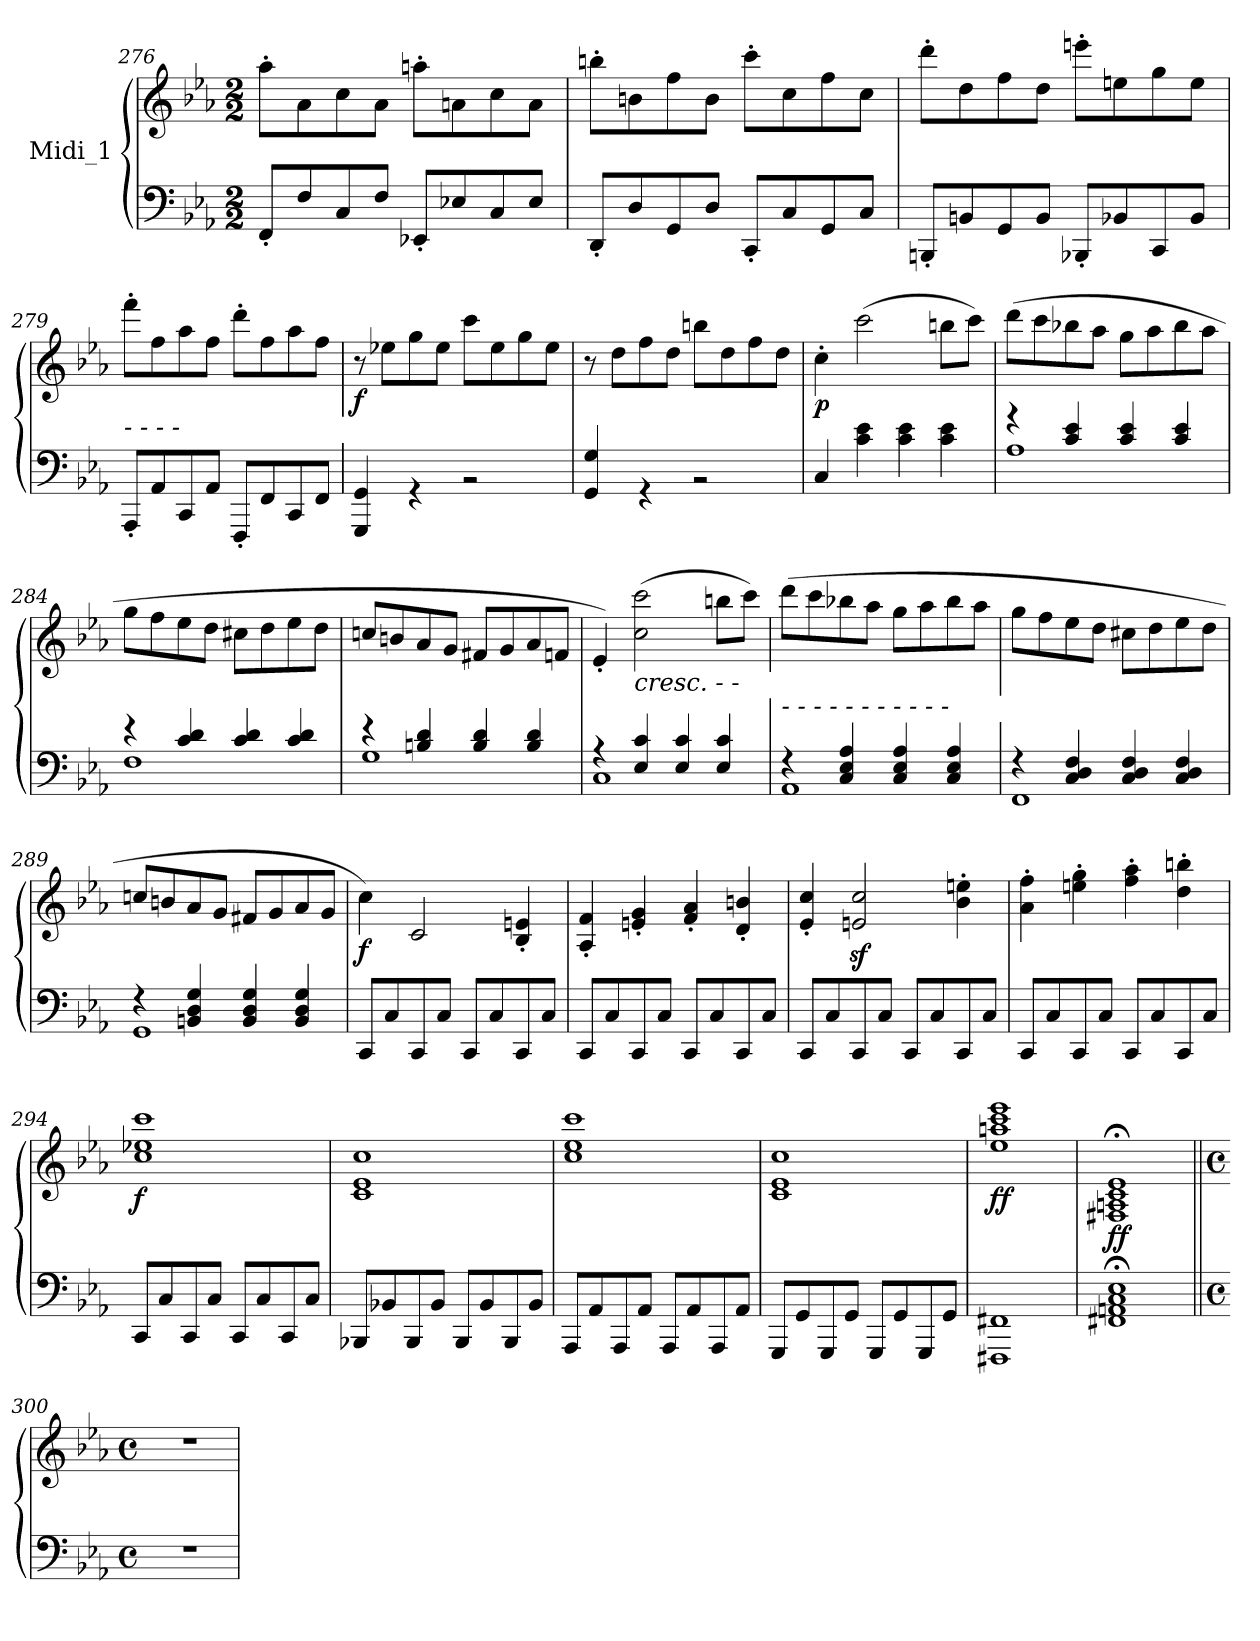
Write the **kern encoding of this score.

**kern	**kern	**dynam
*part1	*part1	*part1
*staff2	*staff1	*staff1/2
*I"Midi_1	*	*
*clefF4	*clefG2	*
*k[b-e-a-]	*k[b-e-a-]	*
*E-:	*E-:	*
*M2/2	*M2/2	*
=276	=276	=276
8FF'L	8aa-'L	.
8F	8a-	.
8C	8cc	.
8FJ	8a-J	.
8EE-X'L	8aan'L	.
8E-X	8an	.
8C	8cc	.
8E-J	8aJ	.
=277	=277	=277
8DD'L	8bbn'L	.
8D	8bn	.
8GG	8ff	.
8DJ	8bJ	.
8CC'L	8ccc'L	.
8C	8cc	.
8GG	8ff	.
8CJ	8ccJ	.
=278	=278	=278
8BBBn'L	8ddd'L	.
8BBn	8dd	.
8GG	8ff	.
8BBJ	8ddJ	.
8BBB-X'L	8eeen'L	.
8BB-X	8een	.
8CC	8gg	.
8BB-J	8eeJ	.
!!LO:LB:g=z
=279	=279	=279
*^	*	*
!	!	!LO:TX:b:i:t=-           -            -            -	!
1ryy	8AAA-'/L	8fff'L	.
.	8AA-/	8ff	.
.	8CC/	8aa-	.
.	8AA-/J	8ffJ	.
.	8FFF'/L	8ddd'L	.
.	8FF/	8ff	.
.	8CC/	8aa-	.
.	8FF/J	8ffJ	.
=280	=280	=280	=280
!	!	!	!LO:DY:b
1ryy	4GGG/ 4GG/	8r	f
.	.	8ee-XL	.
.	4r	8gg	.
.	.	8ee-J	.
.	2r	8cccL	.
.	.	8ee-	.
.	.	8gg	.
.	.	8ee-J	.
=281	=281	=281	=281
1ryy	4GG/ 4G/	8r	.
.	.	8ddL	.
.	4r	8ff	.
.	.	8ddJ	.
.	2r	8bbnL	.
.	.	8dd	.
.	.	8ff	.
.	.	8ddJ	.
=282	=282	=282	=282
!	!	!	!LO:DY:b
4C/	4ryy	4cc'	p
4ryy	4c\ 4e-\	(>2ccc	.
4ryy	4c\ 4e-\	.	.
4ryy	4c\ 4e-\	8bbnL	.
.	.	8cccJ)	.
!!LO:LB:g=z
=283	=283	=283	=283
4r	1A-\	(>8dddL	.
.	.	8ccc	.
4c 4e-	.	8bb-X	.
.	.	8aa-J	.
4c 4e-	.	8ggL	.
.	.	8aa-	.
4c 4e-	.	8bb-	.
.	.	8aa-J	.
=284	=284	=284	=284
4r	1F\	8ggL	.
.	.	8ff	.
4c 4d	.	8ee-	.
.	.	8ddJ	.
4c 4d	.	8cc#XL	.
.	.	8dd	.
4c 4d	.	8ee-	.
.	.	8ddJ	.
=285	=285	=285	=285
4r	1G\	8ccnL	.
.	.	8bn	.
4Bn 4d	.	8a-	.
.	.	8gJ	.
4B 4d	.	8f#XL	.
.	.	8g	.
4B 4d	.	8a-	.
.	.	8fnJ	.
=286	=286	=286	=286
4r	1C\	4e-')	.
!	!	!LO:TX:b:i:t=cresc.    -           -	!
4E- 4c	.	(>2cc 2ccc	.
4E- 4c	.	.	.
4E- 4c	.	8bbnL	.
.	.	8cccJ)	.
!!LO:LB:g=z
=287	=287	=287	=287
!	!	!LO:TX:b:i:t=-           -            -            -            -            -            -            -            -            -            -	!
4r	1AA-\	(>8dddL	.
.	.	8ccc	.
4C/ 4E-/ 4A-/	.	8bb-X	.
.	.	8aa-J	.
4C/ 4E-/ 4A-/	.	8ggL	.
.	.	8aa-	.
4C/ 4E-/ 4A-/	.	8bb-	.
.	.	8aa-J	.
=288	=288	=288	=288
4r	1FF\	8ggL	.
.	.	8ff	.
4C/ 4D/ 4F/	.	8ee-	.
.	.	8ddJ	.
4C/ 4D/ 4F/	.	8cc#XL	.
.	.	8dd	.
4C/ 4D/ 4F/	.	8ee-	.
.	.	8ddJ	.
=289	=289	=289	=289
4r	1GG\	8ccnL	.
.	.	8bn	.
4BBn/ 4D/ 4G/	.	8a-	.
.	.	8gJ	.
4BB/ 4D/ 4G/	.	8f#XL	.
.	.	8g	.
4BB/ 4D/ 4G/	.	8a-	.
.	.	8gJ	.
=290	=290	=290	=290
!	!	!	!LO:DY:b
8CC/L	1ryy	4cc)	f
8C/	.	.	.
8CC/	.	2c	.
8C/J	.	.	.
8CC/L	.	.	.
8C/	.	.	.
8CC/	.	4B-' 4en'	.
8C/J	.	.	.
*v	*v	*	*
!!LO:LB:g=z
=291	=291	=291
8CCL	4A-' 4f'	.
8C	.	.
8CC	4en' 4g'	.
8CJ	.	.
8CCL	4f' 4a-'	.
8C	.	.
8CC	4d' 4bn'	.
8CJ	.	.
=292	=292	=292
8CCL	4e-' 4cc'	.
8C	.	.
8CC	2enz< 2ccz<	.
8CJ	.	.
8CCL	.	.
8C	.	.
8CC	4b-' 4een'	.
8CJ	.	.
=293	=293	=293
8CCL	4a-' 4ff'	.
8C	.	.
8CC	4een' 4gg'	.
8CJ	.	.
8CCL	4ff' 4aa-'	.
8C	.	.
8CC	4dd' 4bbn'	.
8CJ	.	.
=294	=294	=294
!	!	!LO:DY:b
8CCL	1cc 1ee-X 1ccc	f
8C	.	.
8CC	.	.
8CJ	.	.
8CCL	.	.
8C	.	.
8CC	.	.
8CJ	.	.
!!LO:LB:g=z
=295	=295	=295
8BBB-XL	1c 1e- 1cc	.
8BB-X	.	.
8BBB-	.	.
8BB-J	.	.
8BBB-L	.	.
8BB-	.	.
8BBB-	.	.
8BB-J	.	.
=296	=296	=296
8AAA-L	1cc 1ee- 1ccc	.
8AA-	.	.
8AAA-	.	.
8AA-J	.	.
8AAA-L	.	.
8AA-	.	.
8AAA-	.	.
8AA-J	.	.
=297	=297	=297
8GGGL	1c 1e- 1cc	.
8GG	.	.
8GGG	.	.
8GGJ	.	.
8GGGL	.	.
8GG	.	.
8GGG	.	.
8GGJ	.	.
=298	=298	=298
!	!	!LO:DY:b
1FFF#X 1FF#X	1ee- 1aan 1ccc 1eee-	ff
=299	=299	=299
!	!	!LO:DY:b
1FF#X; 1AAn; 1C; 1E-;	1F#X;< 1An;< 1c;< 1e-;<	ff
=300||	=300||	=300||
*M4/4	*M4/4	*
*met(c)	*met(c)	*
1r	1r	.
=	=	=
*-	*-	*-
